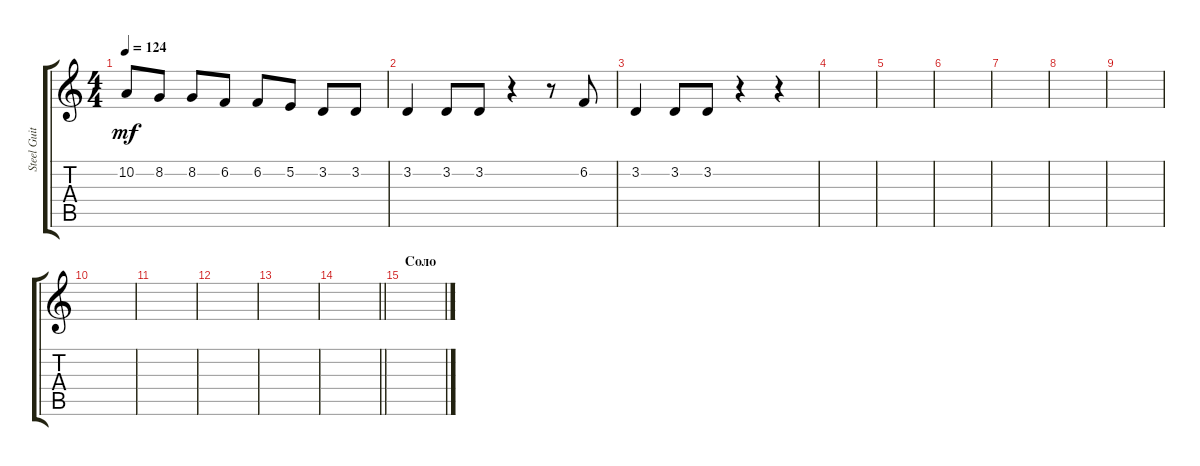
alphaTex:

\track ("Steel Guitar" "Steel Guit") {instrument percussiveorgan}
\staff {score tabs}
\tuning (E4 B3 G3 D3 A2 E2) {hide}
\ts (4 4)
\tempo 124
\clef g2
\ks c
10.2.8{dy mf} 8.2.8 8.2.8 6.2.8 6.2.8 5.2.8 3.2.8 3.2.8 |
3.2.4 3.2.8 3.2.8 r.4 r.8 6.2.8 |
3.2.4 3.2.8 3.2.8 r.4 r.4 |
|
|
|
|
|
|
|
|
|
|
\barLineRight lightlight
|
\section ("" "Соло")
